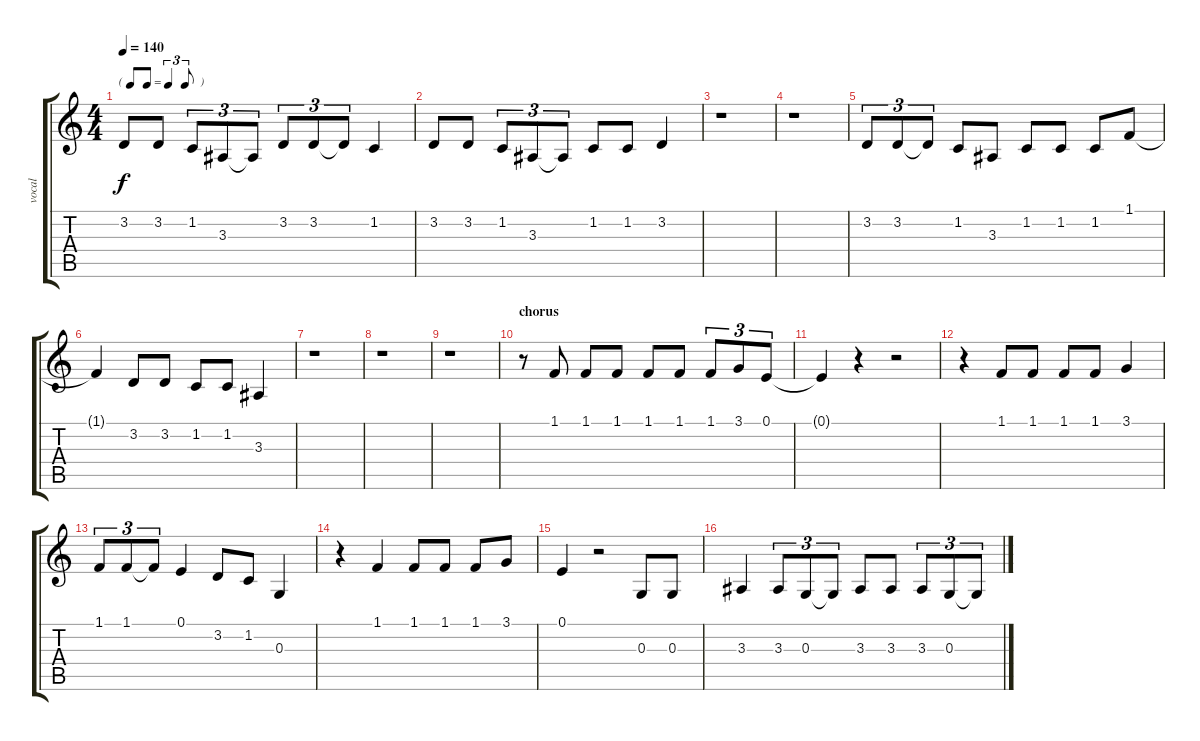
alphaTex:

\track ("vocal" "vocal") {instrument lead6voice}
\staff {score tabs}
\tuning (E4 B3 G3 D3 A2 E2) {hide}
\ts (4 4)
\tf triplet8th
\tempo 140
\clef g2
\ks c
3.2.8{dy f} 3.2.8 1.2.8{tu (3 2)} 3.3.8{tu (3 2)} 3.3{t}.8{tu (3 2)} 3.2.8{tu (3 2)} 3.2.8{tu (3 2)} 3.2{t}.8{tu (3 2)} 1.2.4 |
3.2.8 3.2.8 1.2.8{tu (3 2)} 3.3.8{tu (3 2)} 3.3{t}.8{tu (3 2)} 1.2.8 1.2.8 3.2.4 |
r.1 |
r.1 |
3.2.8{tu (3 2)} 3.2.8{tu (3 2)} 3.2{t}.8{tu (3 2)} 1.2.8 3.3.8 1.2.8 1.2.8 1.2.8 1.1.8 |
1.1{t}.4 3.2.8 3.2.8 1.2.8 1.2.8 3.3.4 |
r.1 |
r.1 |
r.1 |
\section ("" "chorus")
r.8 1.1.8 1.1.8 1.1.8 1.1.8 1.1.8 1.1.8{tu (3 2)} 3.1.8{tu (3 2)} 0.1.8{tu (3 2)} |
0.1{t}.4 r.4 r.2 |
r.4 1.1.8 1.1.8 1.1.8 1.1.8 3.1.4 |
1.1.8{tu (3 2)} 1.1.8{tu (3 2)} 1.1{t}.8{tu (3 2)} 0.1.4 3.2.8 1.2.8 0.3.4 |
r.4 1.1.4 1.1.8 1.1.8 1.1.8 3.1.8 |
0.1.4 r.2 0.3.8 0.3.8 |
3.3.4 3.3.8{tu (3 2)} 0.3.8{tu (3 2)} 0.3{t}.8{tu (3 2)} 3.3.8 3.3.8 3.3.8{tu (3 2)} 0.3.8{tu (3 2)} 0.3{t}.8{tu (3 2)}
